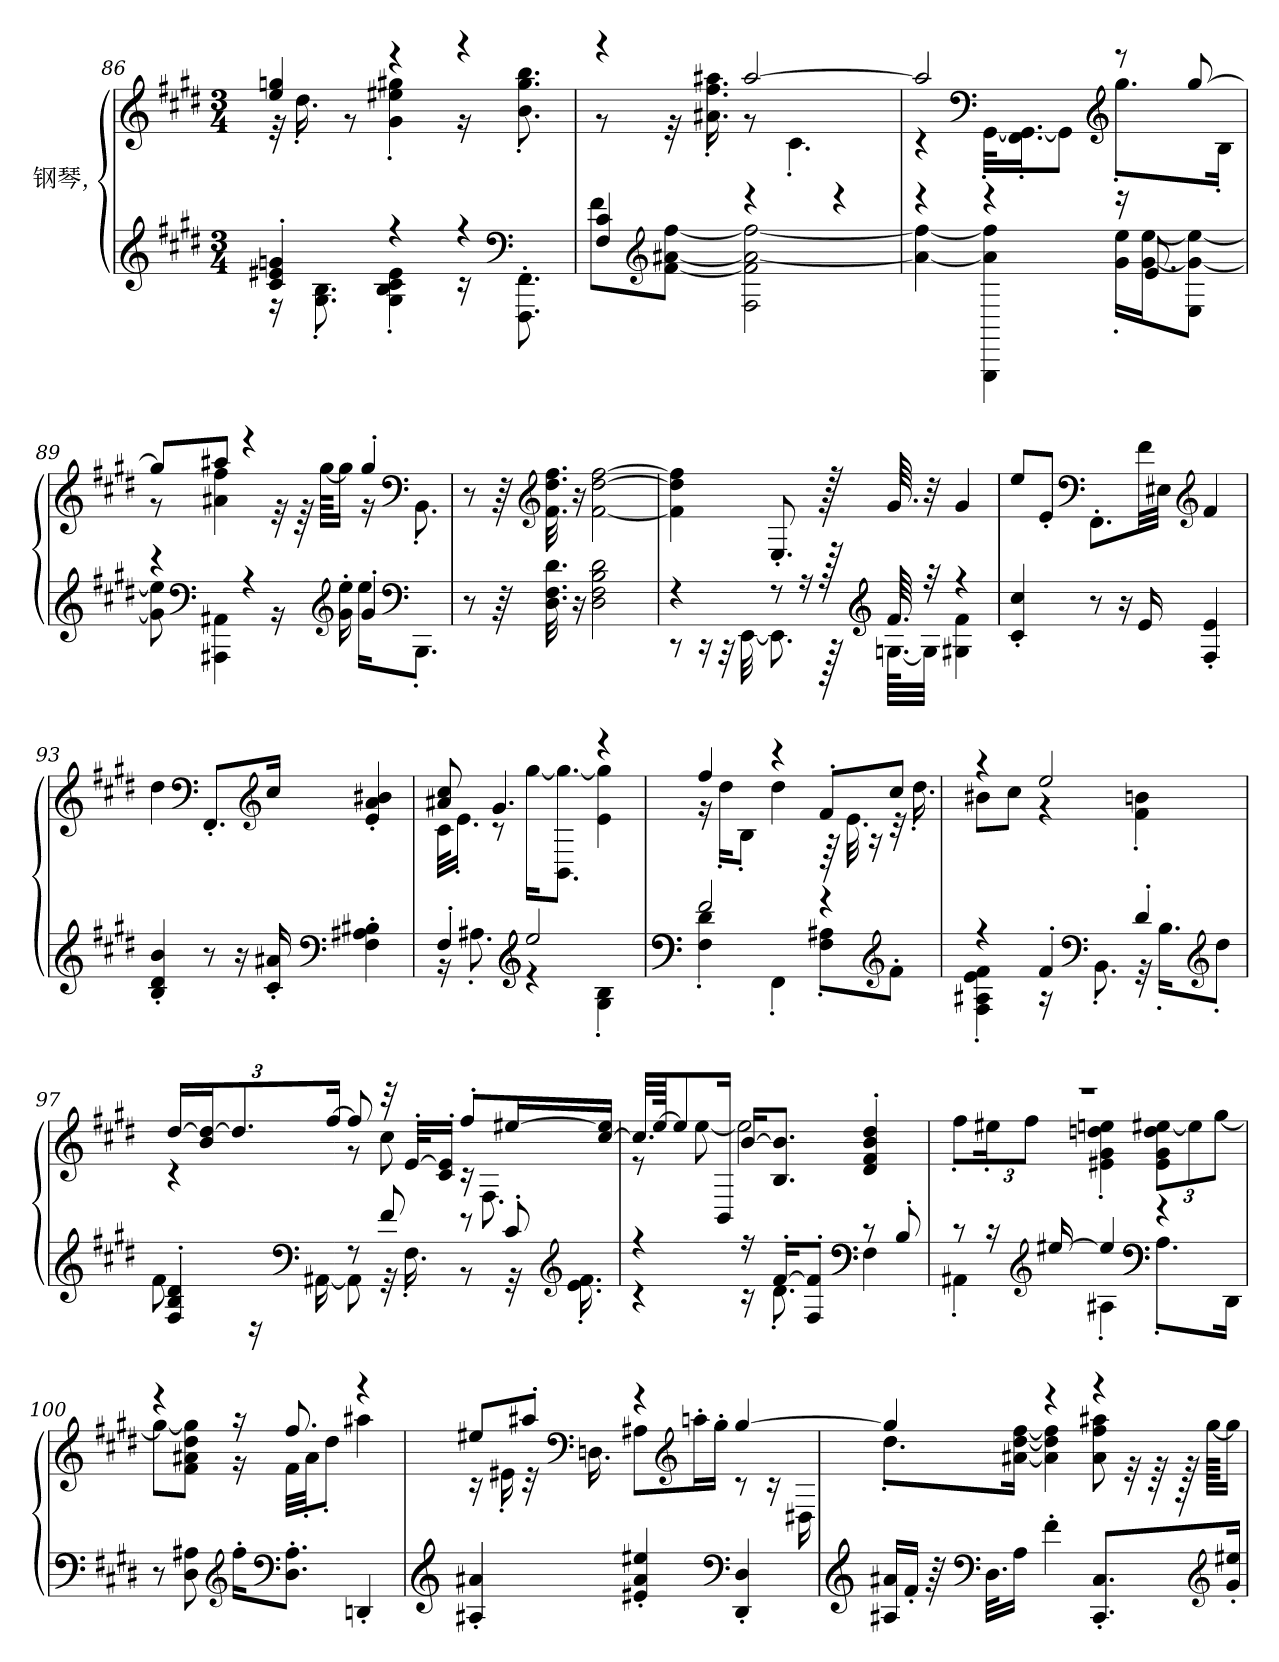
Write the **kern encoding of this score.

**kern	**kern
*part1	*part1
*staff2	*staff1
*I"钢琴,	*
*clefG2	*clefG2
*k[f#c#g#d#]	*k[f#c#g#d#]
*M3/4	*M3/4
=86	=86
*^	*^
4c#/' 4e#X/' 4gn/'	16r	4ee/ 4ggn/	32r
.	.	.	16.dd#'\
.	8.G#\' 8.B\'	.	.
.	.	.	8r
4r	4G#\' 4B\' 4c#\' 4e#\'	4r	4g#\' 4ee#X\' 4gg#X\'
4r	16r	4r	16r
*clefF4	*	*	*
.	8.FFF#\' 8.FF#\'	.	8.b\' 8.gg#\' 8.bb\'
!!LO:LB:g=z	!!
=87	=87	=87	=87
4F#/ 4c#/	8f#\L	4r	8r
*clefG2	*	*	*
.	[8f#\ [8a#X\ [8ff#\J	.	32r
.	.	.	16.a#X\' 16.ff#\' 16.aa#X\'
4r	2F#\ 2f#\] 2a#\_ 2ff#\_	[2aa#/	8r
.	.	.	4.c#'\
4r	.	.	.
=88	=88	=88	=88
4r	4a#\_ 4ff#\_	2aa#/]	4r
*	*	*clefF4	*
4r	4GGG#\ 4a#\] 4ff#\]	.	[32GG#'\KLL
.	.	.	16.FF#\' 16.GG#\_'J
.	.	.	8GG#\J]
*	*	*clefG2	*
16r	16g#\' 16ee\'LL	8r	8.gg#'\L
8.e/	[16g#\ [16ee\J	.	.
.	8E\ 8g#\_ 8ee\_J	[8gg#/	.
.	.	.	16B'\Jk
=89	=89	=89	=89
4r	8g#\] 8ee\]	8gg#/L]	8r
*clefF4	*	*	*
.	4AAA#X\ 4AA#X\	8aa#X/J	4a#X\ 4ff#\
4r	.	4r	.
.	16r	.	32r
.	.	.	64r
.	.	.	[64gg#\KKLL
*clefG2	*	*	*
.	16g#\' 16ee\'	.	16gg#\JJ]
4g#'/	16ee\KL	4gg#'/	16r
*clefF4	*	*clefF4	*
.	8.BBB'\J	.	8.BB'\
*v	*v	*	*
*	*v	*v
!!LO:LB:g=z
=90	=90
8r	8r
64r	64r
*	*clefG2
32.D#\ 32.F#\ 32.d#\	32.f#\ 32.dd#\ 32.ff#\
16r	16r
2D#\ 2F#\ 2B\ 2d#\	[2f#\ [2dd#\ [2ff#\
=91	=91
*^	*
4r	8r	4f#\] 4dd#\] 4ff#\]
.	16r	.
.	32r	.
.	[32EE\	.
8r	8.EE\]	8.E'/
16r	.	.
128r	128r	128r
*clefG2	*	*
64.f#/	[64.Gn\KLLL	64.g#/
32r	32G\JJJ]	32r
4r	4G#X\ 4f#\	4g#/
*v	*v	*
=92	=92
4c#/' 4cc#/'	8ee/L
.	8e'/J
*	*clefF4
8r	8.FF#'\L
16r	.
16e/	32f#\LL
.	32E#X\JJJ
*	*clefG2
4F#/' 4e/'	4f#/
!!LO:LB:g=z
=93	=93
4B/' 4d#/' 4b/'	4dd#\
*	*clefF4
8r	8.FF#'/L
16r	.
*	*clefG2
16c#/' 16a#X/'	16cc#/Jk
*clefF4	*
4F#\' 4A#X\' 4B#X\'	4e/' 4a/' 4b#X/'
=94	=94
*^	*^
4F#'/	16r	8a#X/ 8cc#/	32c#\KLL
.	.	.	16.e'\JJ
.	8.A#X'\	.	.
.	.	4.g#/	8r
*clefG2	*	*	*
2ee/	4r	.	[16gg#\KL
.	.	.	8.BB\ 8.gg#\_J
.	4G#\' 4B\'	4r	4e\ 4gg#\]
=95	=95	=95	=95
*clefF4	*	*	*
2f#/	4F#\' 4d#\'	4ff#/	16r
.	.	.	16dd#'\KL
.	.	.	8B'\J
.	4FF#'\	4r	4dd#\
4r	8F#\' 8A#X\'L	8f#'/L	64r
.	.	.	32.e\
.	.	.	16r
*clefG2	*	*	*
.	8f#'\J	8cc#/J	32r
.	.	.	16.dd#'\
!!LO:PB:g=z	!!
=96	=96	=96	=96
4r	4F#\' 4A#X\' 4e\' 4f#\'	4r	8b#X\L
.	.	.	8cc#\J
4f#'/	16r	2ee/	4r
*clefF4	*	*	*
.	8.BB'\	.	.
4d#'/	32r	.	4f#\' 4bn\'
.	16.B'\KL	.	.
*clefG2	*	*	*
.	8dd#'\J	.	.
=97	=97	=97	=97
*	*	*Xbrackettup	*
4F#/' 4B/' 4d#/'	8f#\	[24dd#/LL	4r
.	.	24b/ 24dd#/_J	.
.	.	12.dd#/]	.
.	16r	.	.
*clefF4	*	*	*
.	[16AA#X\	.	.
.	.	[24ff#/Jk	.
8r	8AA#\]	8ff#/]	8r
8f#/	32r	32r	8cc#\
.	16.F#'\	[32e'/KLL	.
.	.	16c#/' 16e/]'JJ	.
8r	8r	8ff#'/L	16r
.	.	.	8.F#\
8c#'/	32r	[16ee#X/L	.
*clefG2	*	*	*
.	16.e\' 16.f#\'	.	.
.	.	[16cc#/ 16ee#/]JJ	.
!!LO:LB:g=z	!!
=98	=98	=98	=98
4r	4r	32.cc#/LLL]	8r
.	.	[64ee/JJK	.
.	.	8ee/]	.
.	.	.	[8ee\
.	.	16BB/Jk	.
16r	16r	[16b/KL	2ee\]
[16f#'/KL	8.d#'\	8.B/ 8.b/]J	.
8F#/' 8f#/]'J	.	.	.
*clefF4	*	*	*
8r	4F#\	4d#/' 4f#/' 4b/' 4dd#/'	.
8B'/	.	.	.
=99	=99	=99	=99
8r	4AA#X'\	2.r	8ff#'\L
16r	.	.	24ee#X'\K
.	.	.	12ff#\J
*clefG2	*	*	*
[16ee#X/	.	.	.
4ee#/]	4A#X'\	.	4e#X\' 4g#\' 4ddn\' 4een\'
*clefF4	*	*	*
4r	8.A#'\L	.	12e#\ 12g#\ 12dd\ [12ee#X\L
.	.	.	12ee#\]
.	.	.	[12gg#\J
.	16DD#\Jk	.	.
*v	*v	*	*
!!LO:LB:g=z	!!
=100	=100	=100
8r	4r	8gg#\L_
8D#\ 8A#X\	.	8f#\ 8a#X\ 8dd#\ 8gg#\]J
*clefG2	*	*
16ff#'\KL	16r	16r
*clefF4	*	*
8.D#\' 8.A#\'J	8.ff#/	32f#\LLL
.	.	32a#'\JJ
.	.	8dd#'\J
4DDn'/	4r	4aa#X\
=101	=101	=101
*clefG2	*	*
4A#X/' 4a#X/'	8ee#X/L	16r
.	.	16e#X'\
.	8aa#X'/J	32r
*	*clefF4	*
.	.	16.Dn\
4e#X/' 4a#/' 4ee#X/'	4r	8A#X\L
*	*clefG2	*
.	.	16aan'\L
.	.	16gg#'\JJ
*clefF4	*	*
4DD#/' 4D#/'	[4gg#/	8r
.	.	16r
.	.	16D#X\
!!LO:LB:g=z	!!
=102	=102	=102
*clefG2	*	*
16A#X/ 16a#X/LL	4gg#/]	8.dd#'\L
16f#'/JJ	.	.
64r	.	.
*clefF4	*	*
32.D#\KLL	.	.
16A#\JJ	.	[16a#X\ [16dd#\ [16ff#\Jk
4f#'\	4r	4a#\] 4dd#\] 4ff#\]
8.CC#/' 8.C#/'L	4r	8a#\ 8ff#\ 8aa#X\
.	.	32r
.	.	64r
.	.	128r
.	.	[128gg#\KKKLL
*clefG2	*	*
16g#/' 16ee#X/'Jk	.	16gg#\JJ]
*	*v	*v
=	=
*-	*-
